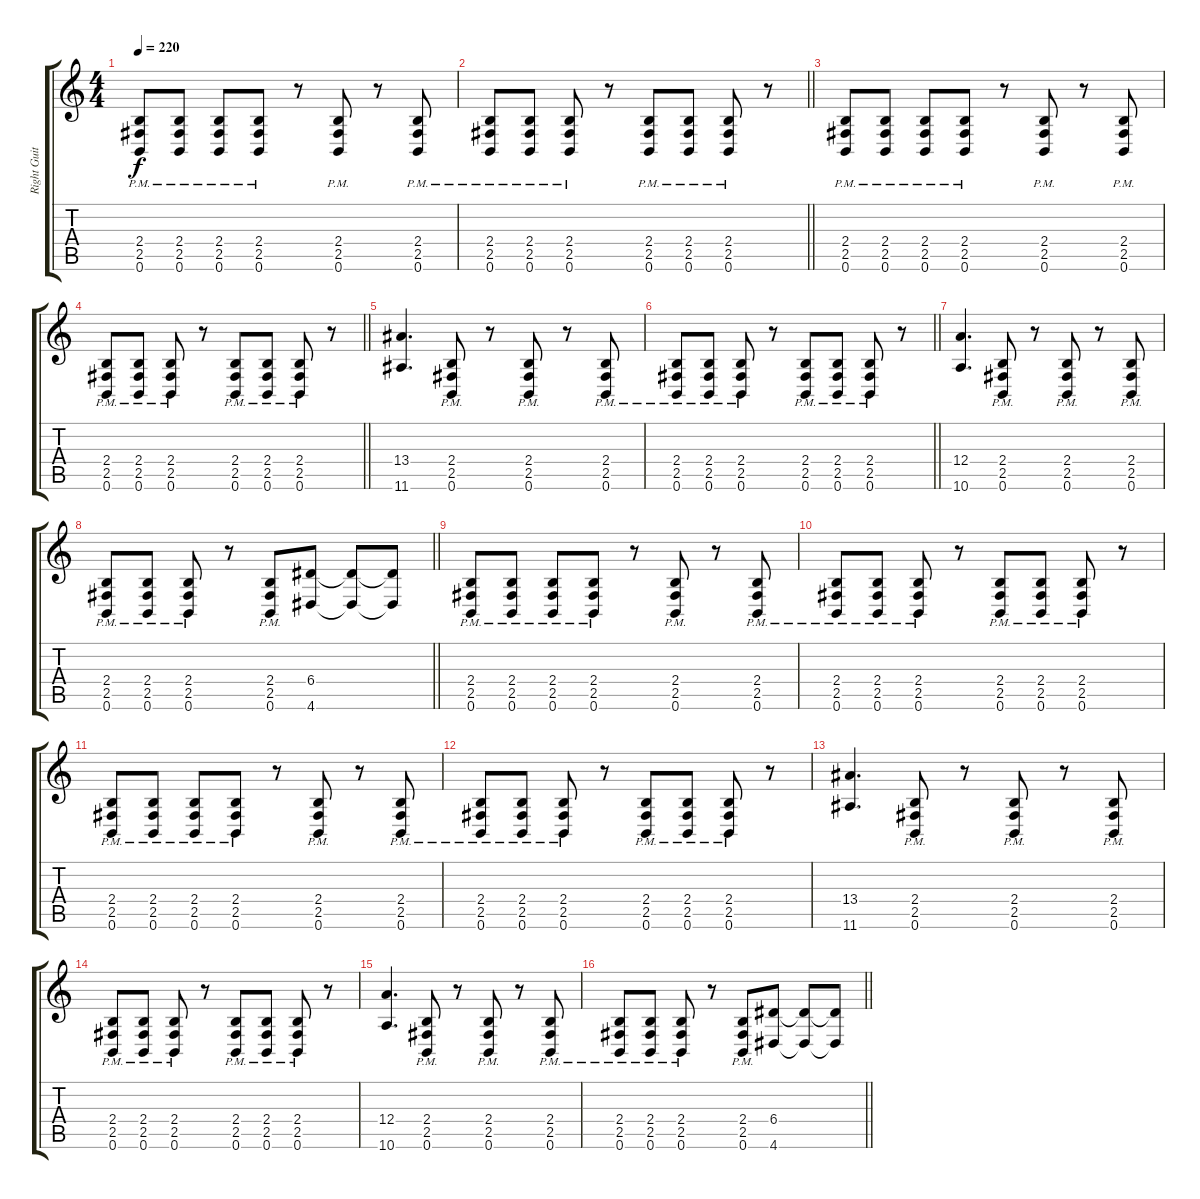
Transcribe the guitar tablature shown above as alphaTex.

\track ("Right Guitar" "Right Guit") {instrument overdrivenguitar}
\staff {score tabs}
\tuning (B3 Gb3 D3 A2 E2 B1) {hide}
\ts (4 4)
\tempo 220
\clef g2
\ks c
(2.4{pm} 2.5{pm} 0.6{pm}).8{dy f} (2.4{pm} 2.5{pm} 0.6{pm}).8 (2.4{pm} 2.5{pm} 0.6{pm}).8 (2.4{pm} 2.5{pm} 0.6{pm}).8 r.8 (2.4{pm} 2.5{pm} 0.6{pm}).8 r.8 (2.4{pm} 2.5{pm} 0.6{pm}).8 |
\barLineRight lightlight
(2.4{pm} 2.5{pm} 0.6{pm}).8 (2.4{pm} 2.5{pm} 0.6{pm}).8 (2.4{pm} 2.5{pm} 0.6{pm}).8 r.8 (2.4{pm} 2.5{pm} 0.6{pm}).8 (2.4{pm} 2.5{pm} 0.6{pm}).8 (2.4{pm} 2.5{pm} 0.6{pm}).8 r.8 |
(2.4{pm} 2.5{pm} 0.6{pm}).8 (2.4{pm} 2.5{pm} 0.6{pm}).8 (2.4{pm} 2.5{pm} 0.6{pm}).8 (2.4{pm} 2.5{pm} 0.6{pm}).8 r.8 (2.4{pm} 2.5{pm} 0.6{pm}).8 r.8 (2.4{pm} 2.5{pm} 0.6{pm}).8 |
\barLineRight lightlight
(2.4{pm} 2.5{pm} 0.6{pm}).8 (2.4{pm} 2.5{pm} 0.6{pm}).8 (2.4{pm} 2.5{pm} 0.6{pm}).8 r.8 (2.4{pm} 2.5{pm} 0.6{pm}).8 (2.4{pm} 2.5{pm} 0.6{pm}).8 (2.4{pm} 2.5{pm} 0.6{pm}).8 r.8 |
(13.4 11.6).4{d} (2.4{pm} 2.5{pm} 0.6{pm}).8 r.8 (2.4{pm} 2.5{pm} 0.6{pm}).8 r.8 (2.4{pm} 2.5{pm} 0.6{pm}).8 |
\barLineRight lightlight
(2.4{pm} 2.5{pm} 0.6{pm}).8 (2.4{pm} 2.5{pm} 0.6{pm}).8 (2.4{pm} 2.5{pm} 0.6{pm}).8 r.8 (2.4{pm} 2.5{pm} 0.6{pm}).8 (2.4{pm} 2.5{pm} 0.6{pm}).8 (2.4{pm} 2.5{pm} 0.6{pm}).8 r.8 |
(12.4 10.6).4{d} (2.4{pm} 2.5{pm} 0.6{pm}).8 r.8 (2.4{pm} 2.5{pm} 0.6{pm}).8 r.8 (2.4{pm} 2.5{pm} 0.6{pm}).8 |
\barLineRight lightlight
(2.4{pm} 2.5{pm} 0.6{pm}).8 (2.4{pm} 2.5{pm} 0.6{pm}).8 (2.4{pm} 2.5{pm} 0.6{pm}).8 r.8 (2.4{pm} 2.5{pm} 0.6{pm}).8 (6.4 4.6).8 (6.4{t} 4.6{t}).8 (6.4{t} 4.6{t}).8 |
(2.4{pm} 2.5{pm} 0.6{pm}).8 (2.4{pm} 2.5{pm} 0.6{pm}).8 (2.4{pm} 2.5{pm} 0.6{pm}).8 (2.4{pm} 2.5{pm} 0.6{pm}).8 r.8 (2.4{pm} 2.5{pm} 0.6{pm}).8 r.8 (2.4{pm} 2.5{pm} 0.6{pm}).8 |
(2.4{pm} 2.5{pm} 0.6{pm}).8 (2.4{pm} 2.5{pm} 0.6{pm}).8 (2.4{pm} 2.5{pm} 0.6{pm}).8 r.8 (2.4{pm} 2.5{pm} 0.6{pm}).8 (2.4{pm} 2.5{pm} 0.6{pm}).8 (2.4{pm} 2.5{pm} 0.6{pm}).8 r.8 |
(2.4{pm} 2.5{pm} 0.6{pm}).8 (2.4{pm} 2.5{pm} 0.6{pm}).8 (2.4{pm} 2.5{pm} 0.6{pm}).8 (2.4{pm} 2.5{pm} 0.6{pm}).8 r.8 (2.4{pm} 2.5{pm} 0.6{pm}).8 r.8 (2.4{pm} 2.5{pm} 0.6{pm}).8 |
(2.4{pm} 2.5{pm} 0.6{pm}).8 (2.4{pm} 2.5{pm} 0.6{pm}).8 (2.4{pm} 2.5{pm} 0.6{pm}).8 r.8 (2.4{pm} 2.5{pm} 0.6{pm}).8 (2.4{pm} 2.5{pm} 0.6{pm}).8 (2.4{pm} 2.5{pm} 0.6{pm}).8 r.8 |
(13.4 11.6).4{d} (2.4{pm} 2.5{pm} 0.6{pm}).8 r.8 (2.4{pm} 2.5{pm} 0.6{pm}).8 r.8 (2.4{pm} 2.5{pm} 0.6{pm}).8 |
(2.4{pm} 2.5{pm} 0.6{pm}).8 (2.4{pm} 2.5{pm} 0.6{pm}).8 (2.4{pm} 2.5{pm} 0.6{pm}).8 r.8 (2.4{pm} 2.5{pm} 0.6{pm}).8 (2.4{pm} 2.5{pm} 0.6{pm}).8 (2.4{pm} 2.5{pm} 0.6{pm}).8 r.8 |
(12.4 10.6).4{d} (2.4{pm} 2.5{pm} 0.6{pm}).8 r.8 (2.4{pm} 2.5{pm} 0.6{pm}).8 r.8 (2.4{pm} 2.5{pm} 0.6{pm}).8 |
\barLineRight lightlight
(2.4{pm} 2.5{pm} 0.6{pm}).8 (2.4{pm} 2.5{pm} 0.6{pm}).8 (2.4{pm} 2.5{pm} 0.6{pm}).8 r.8 (2.4{pm} 2.5{pm} 0.6{pm}).8 (6.4 4.6).8 (6.4{t} 4.6{t}).8 (6.4{t} 4.6{t}).8
